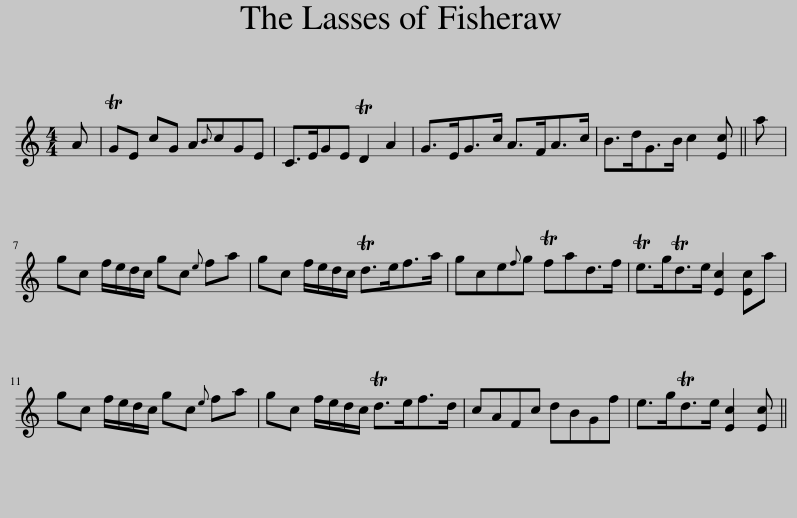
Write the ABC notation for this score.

X:1
L:1/8
M:4/4
I:linebreak $
K:C
V:1 treble
V:1
 A | TGE cG A{B}cGE | C>EGE TD2 A2 | G>EG>c A>FA>c | B>dG>B c2 [Ec] || %5
 a |$ gc f/e/d/c/ gc{e} fa | gc f/e/d/c/ Td>ef>a | gce{f}g Tfad>f | Te>gTd>e [Ec]2 [Ec]a |$ %10
 gc f/e/d/c/ gc{e} fa | gc f/e/d/c/ Td>ef>d | cAFc dBGf | e>gTd>e [Ec]2 [Ec] || %14
